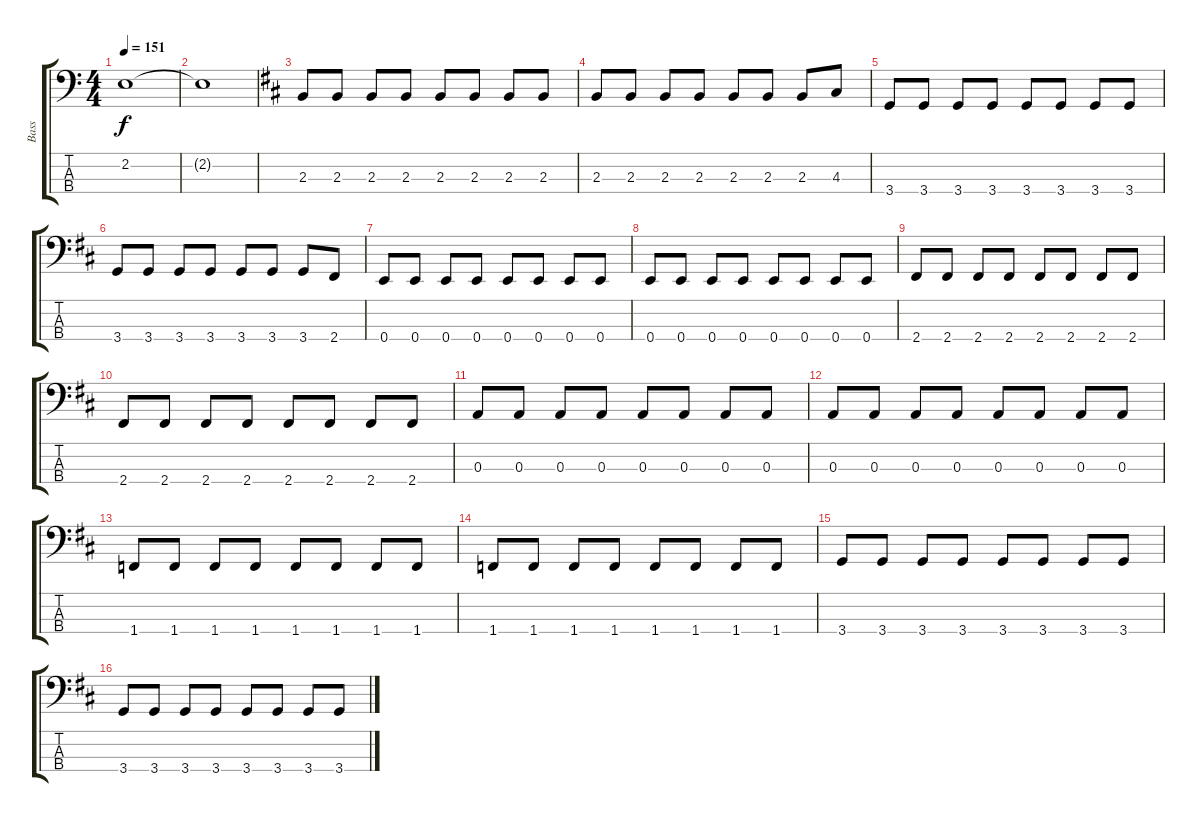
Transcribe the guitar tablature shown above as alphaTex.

\track ("Bass" "Bass") {instrument electricbassfinger}
\staff {score tabs}
\tuning (G2 D2 A1 E1) {hide}
\ts (4 4)
\tempo 151
\clef f4
\ks c
2.2.1{dy f} |
2.2{t}.1 |
\ks d
2.3.8 2.3.8 2.3.8 2.3.8 2.3.8 2.3.8 2.3.8 2.3.8 |
2.3.8 2.3.8 2.3.8 2.3.8 2.3.8 2.3.8 2.3.8 4.3.8 |
3.4.8 3.4.8 3.4.8 3.4.8 3.4.8 3.4.8 3.4.8 3.4.8 |
3.4.8 3.4.8 3.4.8 3.4.8 3.4.8 3.4.8 3.4.8 2.4.8 |
0.4.8 0.4.8 0.4.8 0.4.8 0.4.8 0.4.8 0.4.8 0.4.8 |
0.4.8 0.4.8 0.4.8 0.4.8 0.4.8 0.4.8 0.4.8 0.4.8 |
2.4.8 2.4.8 2.4.8 2.4.8 2.4.8 2.4.8 2.4.8 2.4.8 |
2.4.8 2.4.8 2.4.8 2.4.8 2.4.8 2.4.8 2.4.8 2.4.8 |
0.3.8 0.3.8 0.3.8 0.3.8 0.3.8 0.3.8 0.3.8 0.3.8 |
0.3.8 0.3.8 0.3.8 0.3.8 0.3.8 0.3.8 0.3.8 0.3.8 |
1.4.8 1.4.8 1.4.8 1.4.8 1.4.8 1.4.8 1.4.8 1.4.8 |
1.4.8 1.4.8 1.4.8 1.4.8 1.4.8 1.4.8 1.4.8 1.4.8 |
3.4.8 3.4.8 3.4.8 3.4.8 3.4.8 3.4.8 3.4.8 3.4.8 |
3.4.8 3.4.8 3.4.8 3.4.8 3.4.8 3.4.8 3.4.8 3.4.8
